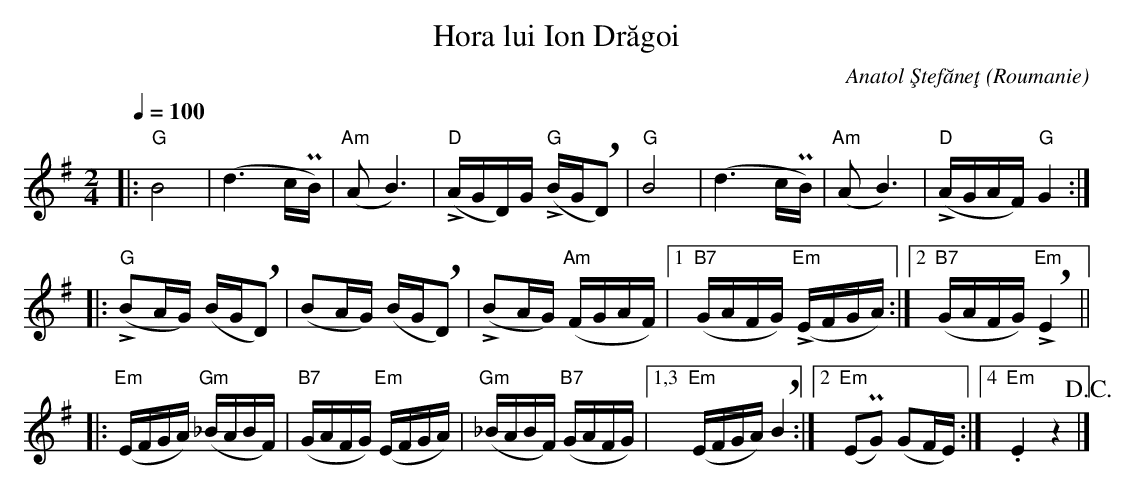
X:1
T:Hora lui Ion Dr\uagoi
C:Anatol \,Stef\uane\,t
O:Roumanie
Q:1/4=100
M:2/4
L:1/8
K:G
|:"G"B4 | (d3c/PB/) | "Am"(AB3) | "D"+>+(A/G/D/)G/ "G"+>+(B/G/!breath!D) | "G"B4 | (d3c/PB/) | "Am"(AB3) | "D"+>+(A/G/A/F/) "G"G2 :|
|: +>+"G"(BA/G/) (B/G/!breath!D) | (BA/G/) (B/G/!breath!D) | +>+(BA/G/) "Am"(F/G/A/F/) |1 "B7"(G/A/F/G/) "Em"+>+(E/F/G/A/) :|2 "B7"(G/A/F/G/) "Em"+>+!breath!E2 ||
|: "Em"(E/F/G/A/) "Gm"(_B/A/B/F/) | "B7"(G/A/F/G/) "Em"(E/F/G/A/) | "Gm"(_B/A/B/F/) "B7"(G/A/F/G/) |1,3 "Em"(E/F/G/A/) !breath!B2 :|2 "Em"(EPG) (GF/E/) :|4 "Em".E2 z2 !D.C.!|]
